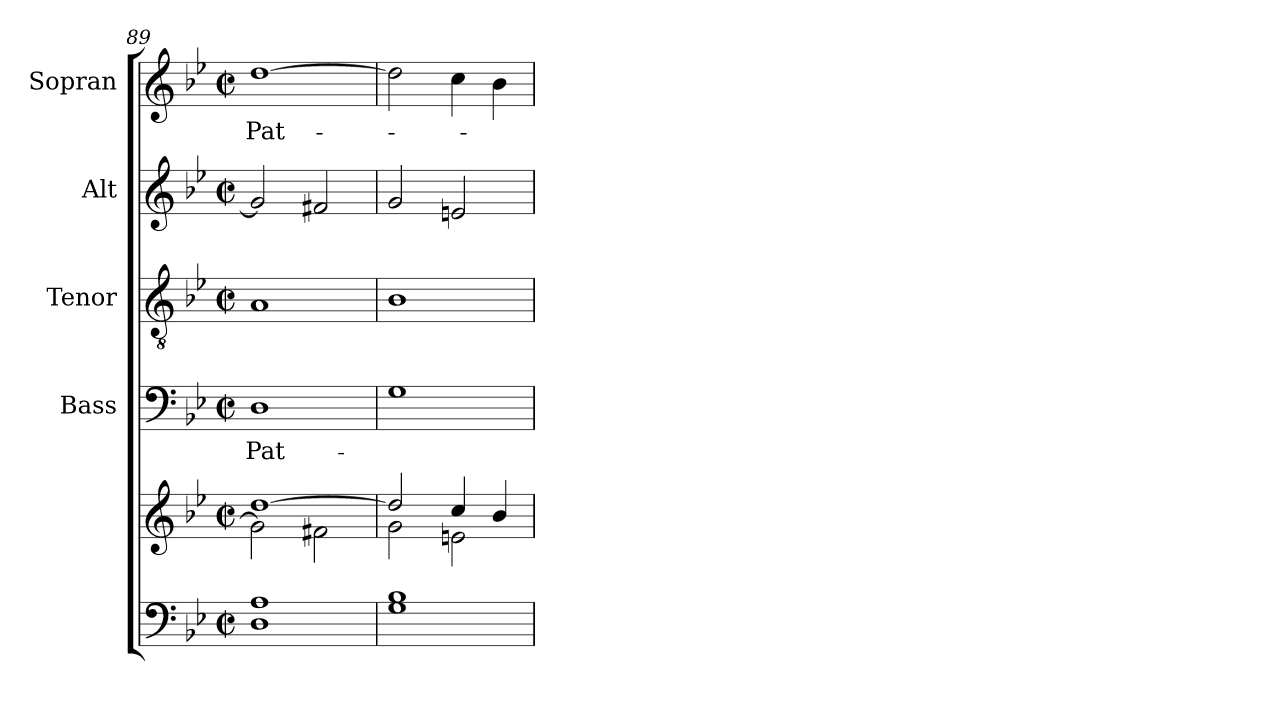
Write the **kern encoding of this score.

**kern	**kern	**kern	**text	**kern	**kern	**kern	**text
*part5	*part5	*part4	*part4	*part3	*part2	*part1	*part1
*staff6	*staff5	*staff4	*staff4	*staff3	*staff2	*staff1	*staff1
*	*	*I"Bass	*	*I"Tenor	*I"Alt	*I"Sopran	*
*	*	*I'B.	*	*I'T.	*I'A.	*I'S.	*
*clefF4	*clefG2	*clefF4	*	*clefGv2	*clefG2	*clefG2	*
*k[b-e-]	*k[b-e-]	*k[b-e-]	*	*k[b-e-]	*k[b-e-]	*k[b-e-]	*
*B-:	*B-:	*B-:	*	*B-:	*B-:	*B-:	*
*M2/2	*M2/2	*M2/2	*	*M2/2	*M2/2	*M2/2	*
*met(c|)	*met(c|)	*met(c|)	*	*met(c|)	*met(c|)	*met(c|)	*
=89	=89	=89	=89	=89	=89	=89	=89
*^	*^	*	*	*	*	*	*
!	!	!	!	!	!LO:LY:b	!	!	!	!LO:LY:b
1A	1D	[>1dd	2g\]	1D	Pat-	1A	2g/]	[1dd	Pat-
.	.	.	2f#X\	.	.	.	2f#X/	.	.
!!LO:LB:g=z
=90	=90	=90	=90	=90	=90	=90	=90	=90	=90
1B-	1G	2dd/]	2g\	1G	.	1B-	2g/	2dd\]	.
.	.	4cc/	2en\	.	.	.	2en/	4cc\	.
.	.	4b-/	.	.	.	.	.	4b-\	.
*v	*v	*	*	*	*	*	*	*	*
*	*v	*v	*	*	*	*	*	*
=	=	=	=	=	=	=	=
*-	*-	*-	*-	*-	*-	*-	*-
